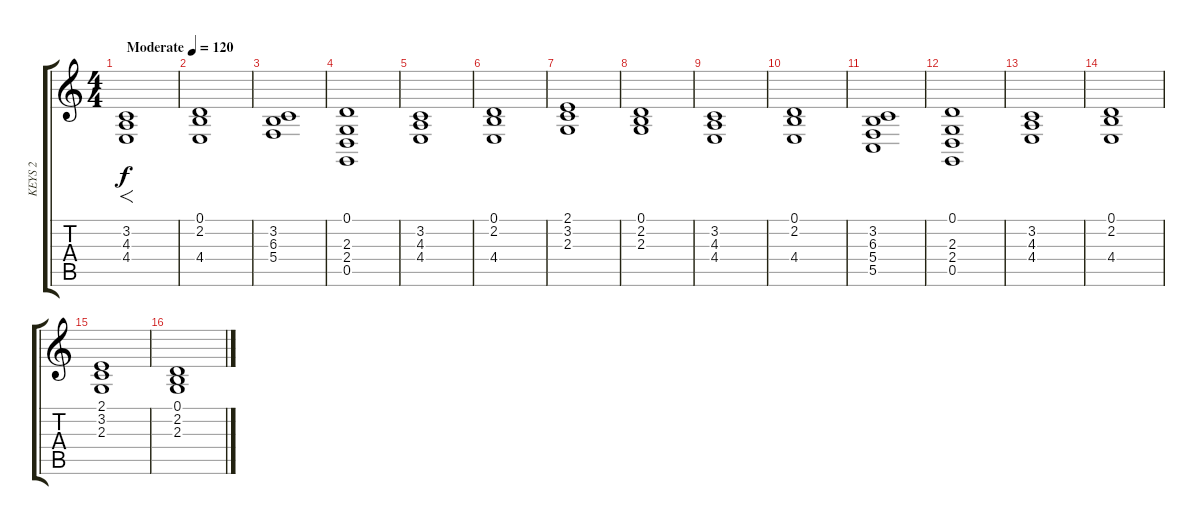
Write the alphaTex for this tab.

\track ("KEYS 2" "KEYS 2") {instrument stringensemble2}
\staff {score tabs}
\tuning (D4 A3 F3 C3 G2 C2) {hide}
\ts (4 4)
\tempo (120 "Moderate")
\clef g2
\ks c
(3.2 4.3 4.4).1{f dy f instrument stringensemble2} |
(0.1 2.2 4.4).1 |
(3.2 6.3 5.4).1 |
(0.1 2.3 2.4 0.5).1 |
(3.2 4.3 4.4).1 |
(0.1 2.2 4.4).1 |
(2.1 3.2 2.3).1 |
(0.1 2.2 2.3).1 |
(3.2 4.3 4.4).1 |
(0.1 2.2 4.4).1 |
(3.2 6.3 5.4 5.5).1 |
(0.1 2.3 2.4 0.5).1 |
(3.2 4.3 4.4).1 |
(0.1 2.2 4.4).1 |
(2.1 3.2 2.3).1 |
(0.1 2.2 2.3).1
